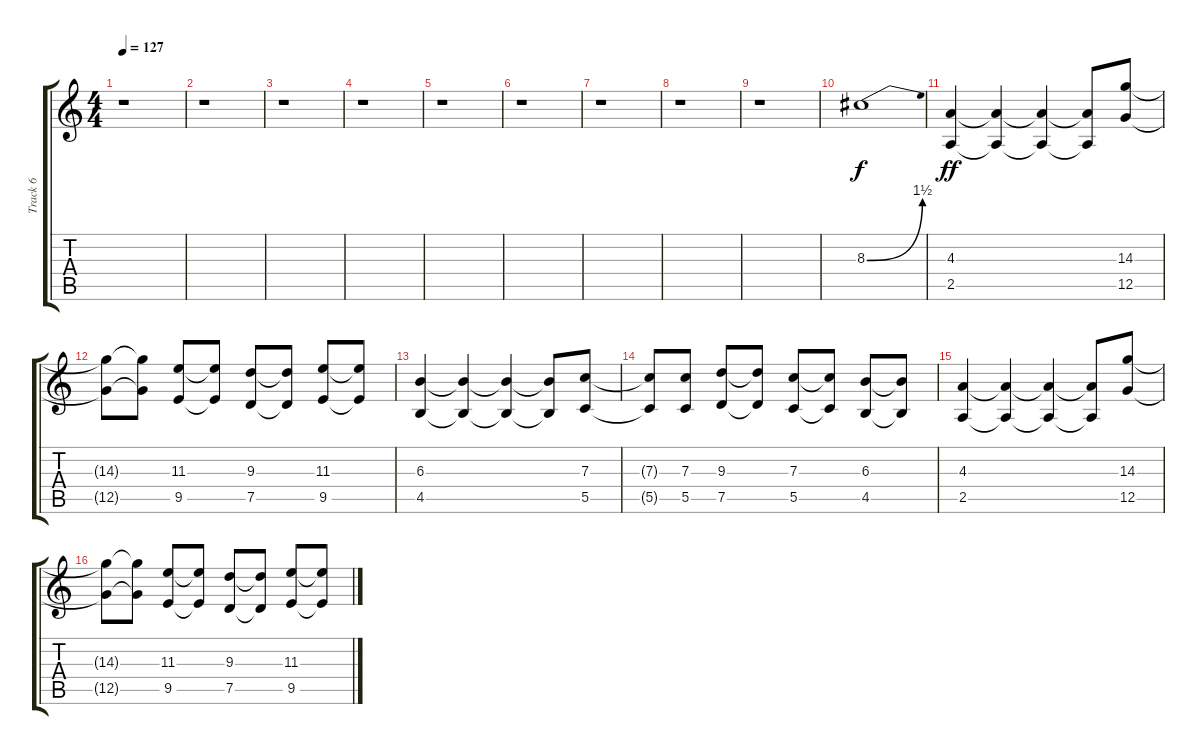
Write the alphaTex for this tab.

\track ("Track 6" "Track 6") {instrument overdrivenguitar}
\staff {score tabs}
\tuning (D4 A3 F3 C3 G2 C2) {hide}
\ts (4 4)
\tempo 127
\clef g2
\ks c
r.1{dy f} |
r.1 |
r.1 |
r.1 |
r.1 |
r.1 |
r.1 |
r.1 |
r.1 |
8.3{be (bend 0 0 60 6)}.1 |
(4.3 2.5).4{dy ff} (4.3{t} 2.5{t}).4 (4.3{t} 2.5{t}).4 (4.3{t} 2.5{t}).8 (14.3 12.5).8 |
(14.3{t} 12.5{t}).8 (14.3{t} 12.5{t}).8 (11.3 9.5).8 (11.3{t} 9.5{t}).8 (9.3 7.5).8 (9.3{t} 7.5{t}).8 (11.3 9.5).8 (11.3{t} 9.5{t}).8 |
(6.3 4.5).4 (6.3{t} 4.5{t}).4 (6.3{t} 4.5{t}).4 (6.3{t} 4.5{t}).8 (7.3 5.5).8 |
(7.3{t} 5.5{t}).8 (7.3 5.5).8 (9.3 7.5).8 (9.3{t} 7.5{t}).8 (7.3 5.5).8 (7.3{t} 5.5{t}).8 (6.3 4.5).8 (6.3{t} 4.5{t}).8 |
(4.3 2.5).4 (4.3{t} 2.5{t}).4 (4.3{t} 2.5{t}).4 (4.3{t} 2.5{t}).8 (14.3 12.5).8 |
(14.3{t} 12.5{t}).8 (14.3{t} 12.5{t}).8 (11.3 9.5).8 (11.3{t} 9.5{t}).8 (9.3 7.5).8 (9.3{t} 7.5{t}).8 (11.3 9.5).8 (11.3{t} 9.5{t}).8
